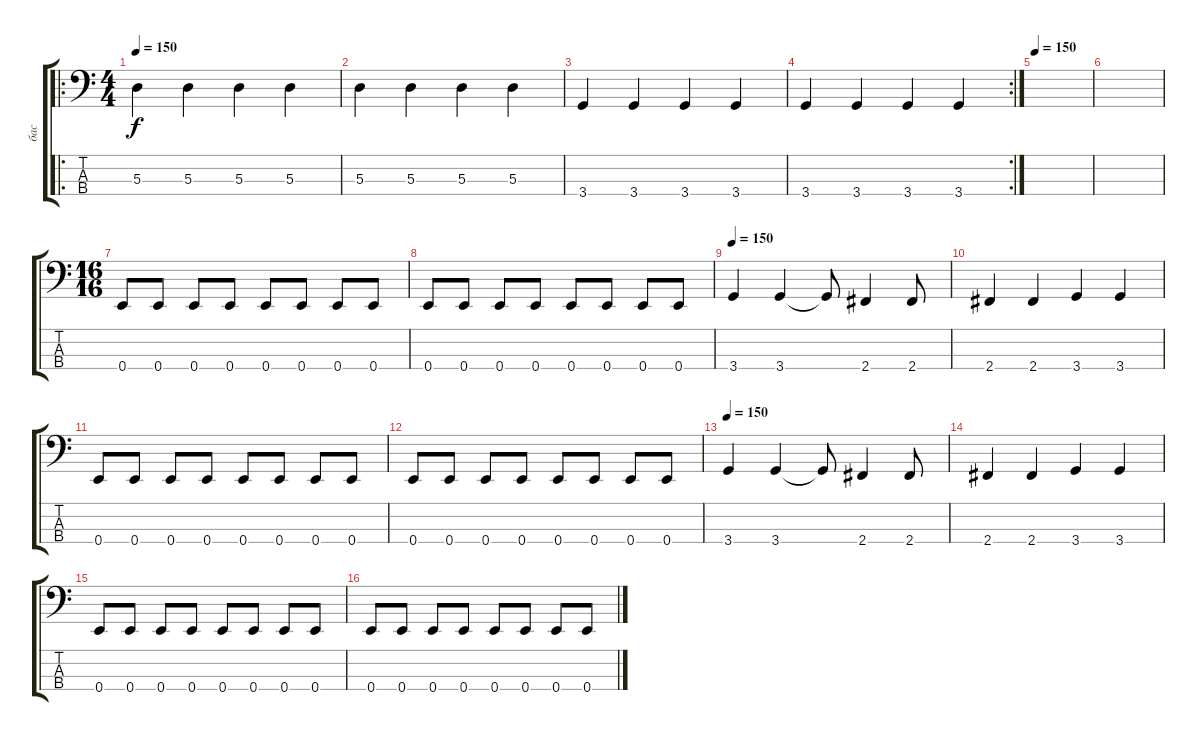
\track ("бас" "бас") {instrument electricbassfinger}
\staff {score tabs}
\tuning (G2 D2 A1 E1) {hide}
\ro
\ts (4 4)
\tempo 150
\clef f4
\ks c
5.3.4{dy f} 5.3.4 5.3.4 5.3.4 |
5.3.4 5.3.4 5.3.4 5.3.4 |
3.4.4 3.4.4 3.4.4 3.4.4 |
\rc 2
3.4.4 3.4.4 3.4.4 3.4.4 |
\tempo 150
|
|
\ts (16 16)
0.4.8 0.4.8 0.4.8 0.4.8 0.4.8 0.4.8 0.4.8 0.4.8 |
0.4.8 0.4.8 0.4.8 0.4.8 0.4.8 0.4.8 0.4.8 0.4.8 |
\tempo 150
3.4.4 3.4.4 3.4{t}.8 2.4.4 2.4.8 |
2.4.4 2.4.4 3.4.4 3.4.4 |
0.4.8 0.4.8 0.4.8 0.4.8 0.4.8 0.4.8 0.4.8 0.4.8 |
0.4.8 0.4.8 0.4.8 0.4.8 0.4.8 0.4.8 0.4.8 0.4.8 |
\tempo 150
3.4.4 3.4.4 3.4{t}.8 2.4.4 2.4.8 |
2.4.4 2.4.4 3.4.4 3.4.4 |
0.4.8 0.4.8 0.4.8 0.4.8 0.4.8 0.4.8 0.4.8 0.4.8 |
0.4.8 0.4.8 0.4.8 0.4.8 0.4.8 0.4.8 0.4.8 0.4.8
